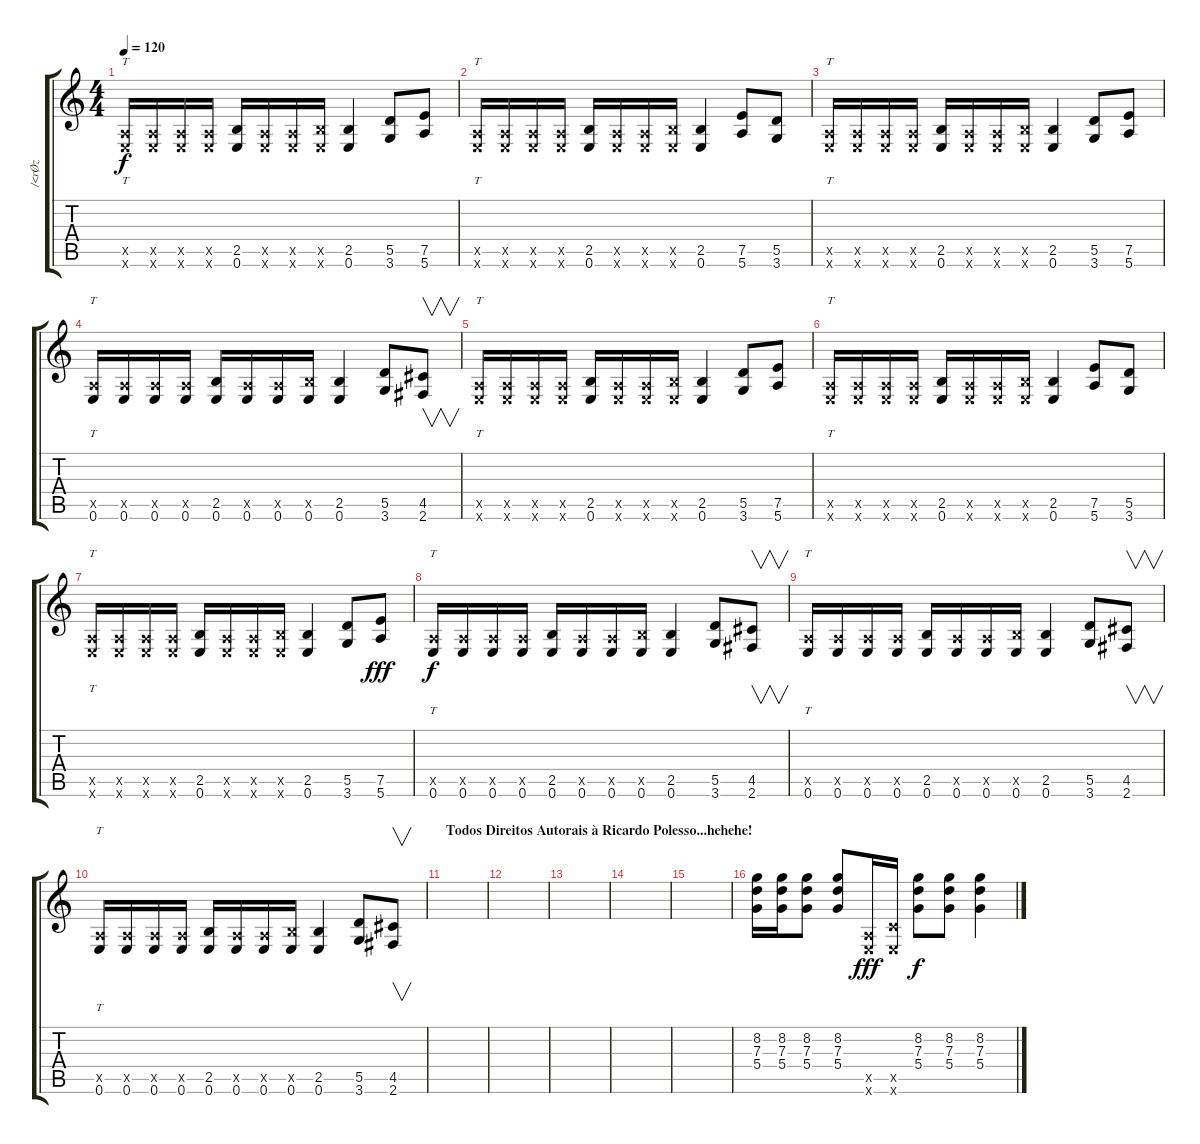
\track ("/<rØz" "/<rØz") {instrument distortionguitar}
\staff {score tabs}
\tuning (E4 B3 G3 D3 A2 E2) {hide}
\ts (4 4)
\tempo 120
\clef g2
\ks c
(0.5{x} 0.6{x}).16{tt dy f} (0.5{x} 0.6{x}).16 (0.5{x} 0.6{x}).16 (0.5{x} 0.6{x}).16 (2.5 0.6).16 (0.5{x} 0.6{x}).16 (0.5{x} 0.6{x}).16 (2.5{x} 0.6{x}).16 (2.5 0.6).4 (5.5 3.6).8 (7.5 5.6).8 |
(0.5{x} 0.6{x}).16{tt} (0.5{x} 0.6{x}).16 (0.5{x} 0.6{x}).16 (0.5{x} 0.6{x}).16 (2.5 0.6).16 (0.5{x} 0.6{x}).16 (0.5{x} 0.6{x}).16 (2.5{x} 0.6{x}).16 (2.5 0.6).4 (7.5 5.6).8 (5.5 3.6).8 |
(0.5{x} 0.6{x}).16{tt} (0.5{x} 0.6{x}).16 (0.5{x} 0.6{x}).16 (0.5{x} 0.6{x}).16 (2.5 0.6).16 (0.5{x} 0.6{x}).16 (0.5{x} 0.6{x}).16 (2.5{x} 0.6{x}).16 (2.5 0.6).4 (5.5 3.6).8 (7.5 5.6).8 |
(0.5{x} 0.6).16{tt} (0.5{x} 0.6).16 (0.5{x} 0.6).16 (0.5{x} 0.6).16 (2.5 0.6).16 (0.5{x} 0.6).16 (0.5{x} 0.6).16 (2.5{x} 0.6).16 (2.5 0.6).4 (5.5 3.6).8 (4.5 2.6).8{v} |
(0.5{x} 0.6{x}).16{tt} (0.5{x} 0.6{x}).16 (0.5{x} 0.6{x}).16 (0.5{x} 0.6{x}).16 (2.5 0.6).16 (0.5{x} 0.6{x}).16 (0.5{x} 0.6{x}).16 (2.5{x} 0.6{x}).16 (2.5 0.6).4 (5.5 3.6).8 (7.5 5.6).8 |
(0.5{x} 0.6{x}).16{tt} (0.5{x} 0.6{x}).16 (0.5{x} 0.6{x}).16 (0.5{x} 0.6{x}).16 (2.5 0.6).16 (0.5{x} 0.6{x}).16 (0.5{x} 0.6{x}).16 (2.5{x} 0.6{x}).16 (2.5 0.6).4 (7.5 5.6).8 (5.5 3.6).8 |
(0.5{x} 0.6{x}).16{tt} (0.5{x} 0.6{x}).16 (0.5{x} 0.6{x}).16 (0.5{x} 0.6{x}).16 (2.5 0.6).16 (0.5{x} 0.6{x}).16 (0.5{x} 0.6{x}).16 (2.5{x} 0.6{x}).16 (2.5 0.6).4 (5.5 3.6).8 (7.5 5.6).8{dy fff} |
(0.5{x} 0.6).16{tt dy f} (0.5{x} 0.6).16 (0.5{x} 0.6).16 (0.5{x} 0.6).16 (2.5 0.6).16 (0.5{x} 0.6).16 (0.5{x} 0.6).16 (2.5{x} 0.6).16 (2.5 0.6).4 (5.5 3.6).8 (4.5 2.6).8{v} |
(0.5{x} 0.6).16{tt} (0.5{x} 0.6).16 (0.5{x} 0.6).16 (0.5{x} 0.6).16 (2.5 0.6).16 (0.5{x} 0.6).16 (0.5{x} 0.6).16 (2.5{x} 0.6).16 (2.5 0.6).4 (5.5 3.6).8 (4.5 2.6).8{v} |
(0.5{x} 0.6).16{tt} (0.5{x} 0.6).16 (0.5{x} 0.6).16 (0.5{x} 0.6).16 (2.5 0.6).16 (0.5{x} 0.6).16 (0.5{x} 0.6).16 (2.5{x} 0.6).16 (2.5 0.6).4 (5.5 3.6).8 (4.5 2.6).8{v} |
\section ("" "Todos Direitos Autorais à Ricardo Polesso...hehehe!")
|
|
|
|
|
(8.2 7.3 5.4).16 (8.2 7.3 5.4).16 (8.2 7.3 5.4).8 (8.2 7.3 5.4).8 (0.5{x} 0.6{x}).16{dy fff} (3.5{x} 0.6{x}).16 (8.2 7.3 5.4).8{dy f} (8.2 7.3 5.4).8 (8.2 7.3 5.4).4
